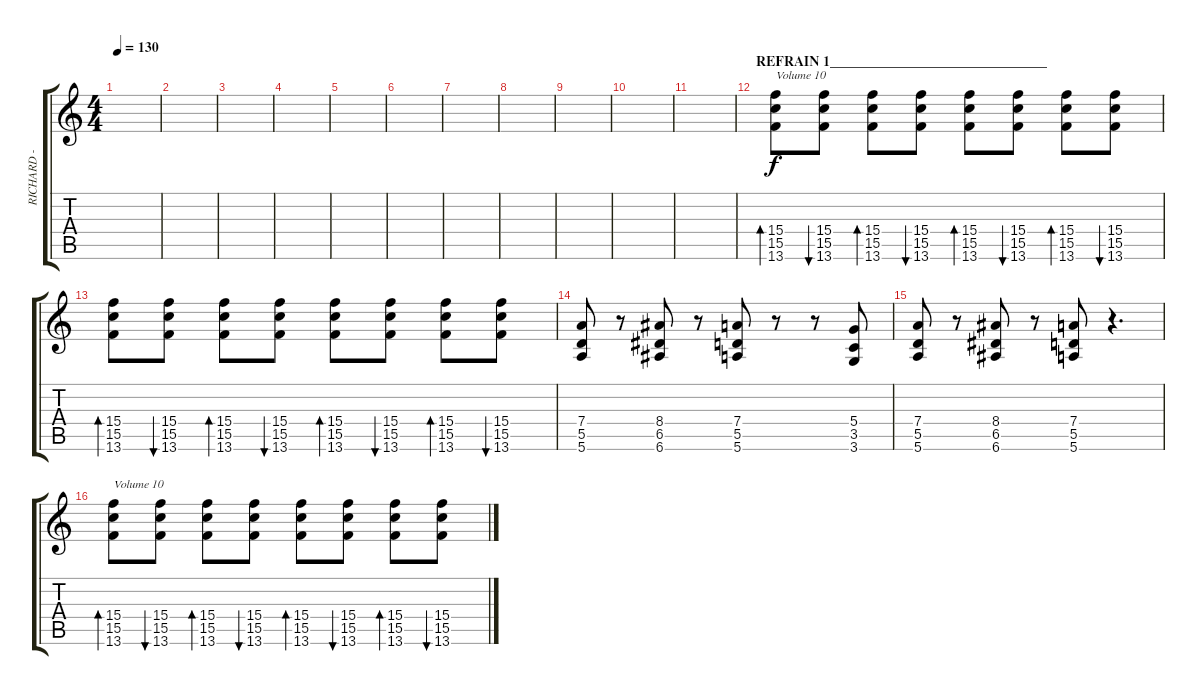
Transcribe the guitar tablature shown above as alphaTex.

\track ("RICHARD - Standart" "RICHARD - ") {instrument distortionguitar}
\staff {score tabs}
\tuning (E4 B3 G3 D3 A2 E2) {hide}
\ts (4 4)
\tempo 130
\clef g2
\ks c
|
|
|
|
|
|
|
|
|
|
|
\section ("" "REFRAIN 1_______________________________")
(15.4 15.5 13.6).8{bd 60 txt "Volume 10" volume 10} (15.4 15.5 13.6).8{bu 60} (15.4 15.5 13.6).8{bd 60} (15.4 15.5 13.6).8{bu 60} (15.4 15.5 13.6).8{bd 60} (15.4 15.5 13.6).8{bu 60} (15.4 15.5 13.6).8{bd 60} (15.4 15.5 13.6).8{bu 60} |
(15.4 15.5 13.6).8{bd 60} (15.4 15.5 13.6).8{bu 60} (15.4 15.5 13.6).8{bd 60} (15.4 15.5 13.6).8{bu 60} (15.4 15.5 13.6).8{bd 60} (15.4 15.5 13.6).8{bu 60} (15.4 15.5 13.6).8{bd 60} (15.4 15.5 13.6).8{bu 60} |
(7.4 5.5 5.6).8 r.8 (8.4 6.5 6.6).8 r.8 (7.4 5.5 5.6).8 r.8 r.8 (5.4 3.5 3.6).8 |
(7.4 5.5 5.6).8 r.8 (8.4 6.5 6.6).8 r.8 (7.4 5.5 5.6).8 r.4{d} |
(15.4 15.5 13.6).8{bd 60 txt "Volume 10" volume 10} (15.4 15.5 13.6).8{bu 60} (15.4 15.5 13.6).8{bd 60} (15.4 15.5 13.6).8{bu 60} (15.4 15.5 13.6).8{bd 60} (15.4 15.5 13.6).8{bu 60} (15.4 15.5 13.6).8{bd 60} (15.4 15.5 13.6).8{bu 60}
